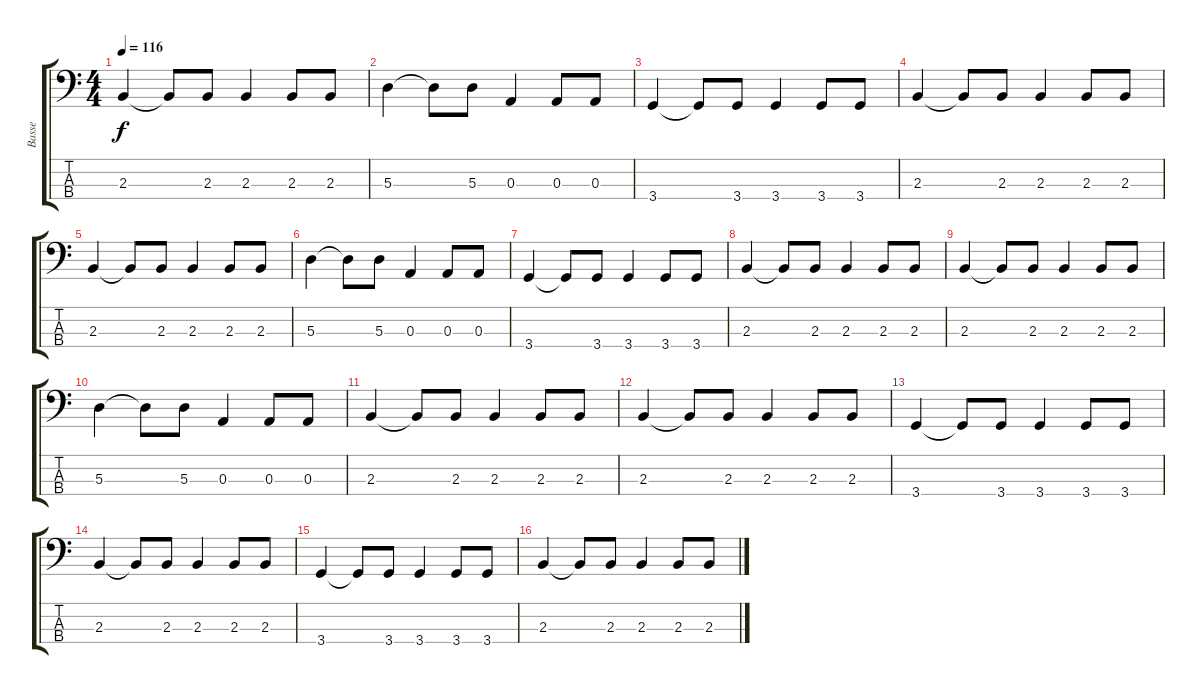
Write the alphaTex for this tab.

\track ("Basse" "Basse") {instrument electricbassfinger}
\staff {score tabs}
\tuning (G2 D2 A1 E1) {hide}
\ts (4 4)
\tempo 116
\clef f4
\ks c
2.3.4{dy f} 2.3{t}.8 2.3.8 2.3.4 2.3.8 2.3.8 |
5.3.4 5.3{t}.8 5.3.8 0.3.4 0.3.8 0.3.8 |
3.4.4 3.4{t}.8 3.4.8 3.4.4 3.4.8 3.4.8 |
2.3.4 2.3{t}.8 2.3.8 2.3.4 2.3.8 2.3.8 |
2.3.4 2.3{t}.8 2.3.8 2.3.4 2.3.8 2.3.8 |
5.3.4 5.3{t}.8 5.3.8 0.3.4 0.3.8 0.3.8 |
3.4.4 3.4{t}.8 3.4.8 3.4.4 3.4.8 3.4.8 |
2.3.4 2.3{t}.8 2.3.8 2.3.4 2.3.8 2.3.8 |
2.3.4 2.3{t}.8 2.3.8 2.3.4 2.3.8 2.3.8 |
5.3.4 5.3{t}.8 5.3.8 0.3.4 0.3.8 0.3.8 |
2.3.4 2.3{t}.8 2.3.8 2.3.4 2.3.8 2.3.8 |
2.3.4 2.3{t}.8 2.3.8 2.3.4 2.3.8 2.3.8 |
3.4.4 3.4{t}.8 3.4.8 3.4.4 3.4.8 3.4.8 |
2.3.4 2.3{t}.8 2.3.8 2.3.4 2.3.8 2.3.8 |
3.4.4 3.4{t}.8 3.4.8 3.4.4 3.4.8 3.4.8 |
2.3.4 2.3{t}.8 2.3.8 2.3.4 2.3.8 2.3.8
